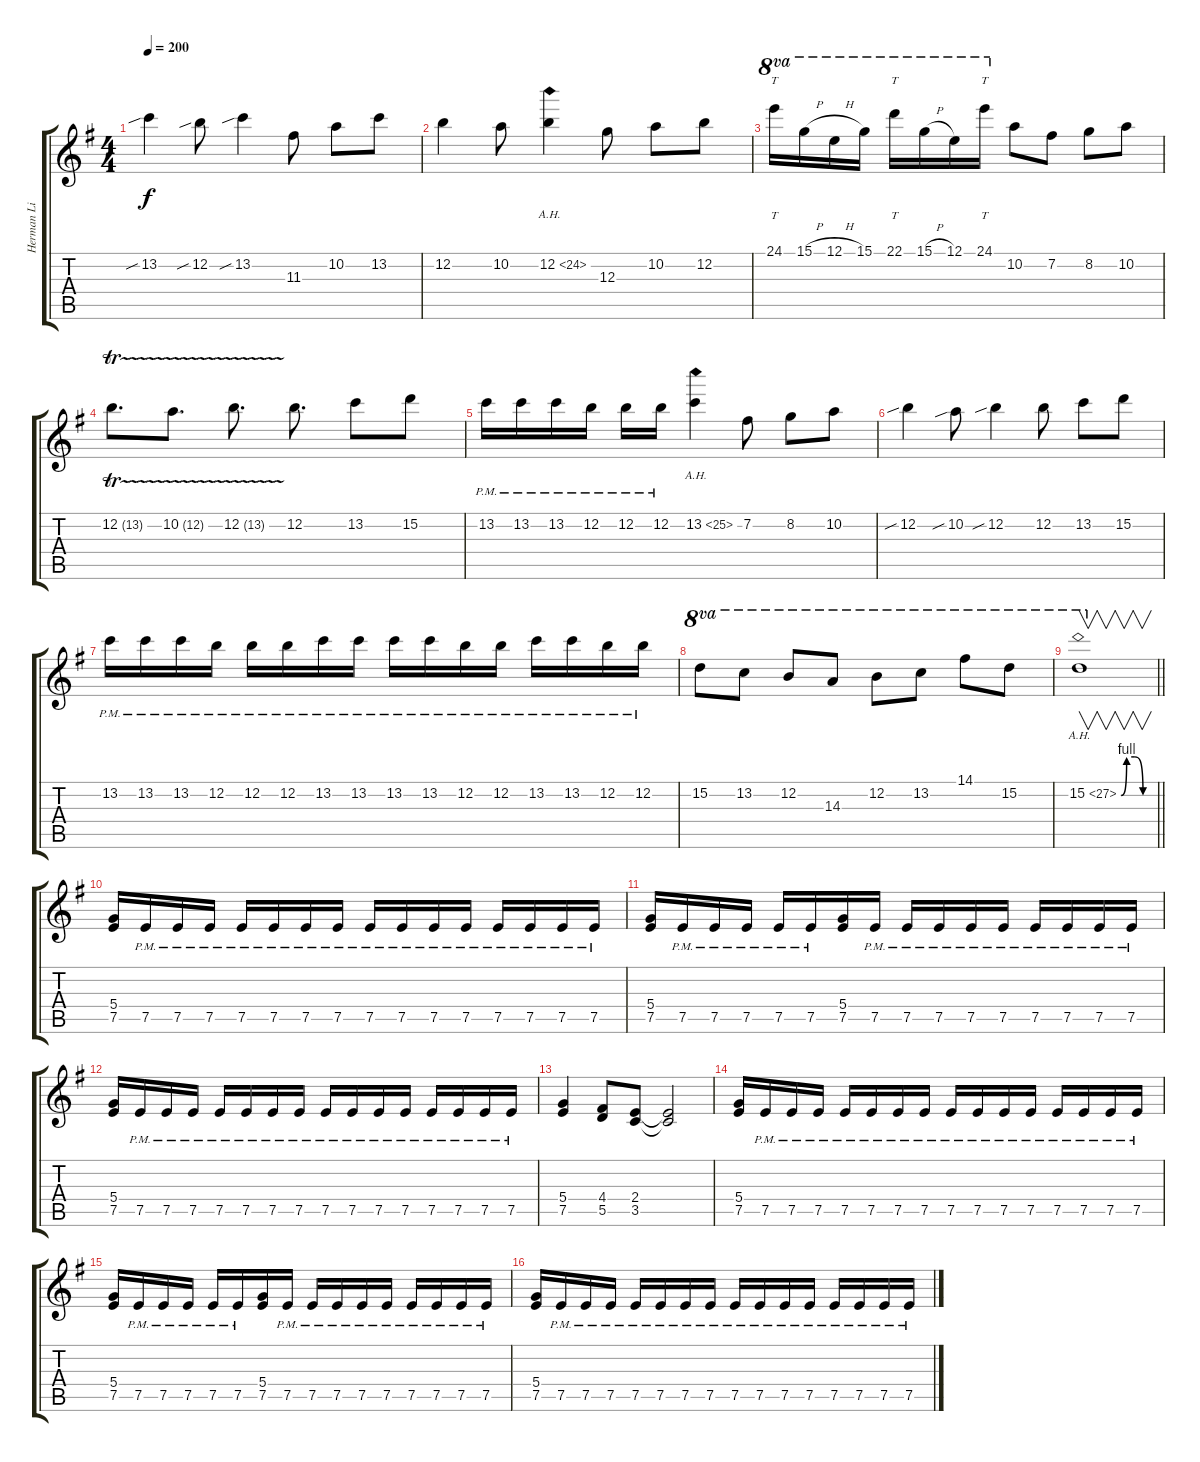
\track ("Herman Li" "Herman Li") {instrument distortionguitar}
\staff {score tabs}
\tuning (E4 B3 G3 D3 A2 E2) {hide}
\ts (4 4)
\tempo 200
\clef g2
\ks g
13.2{sib}.4{dy f} 12.2{sib}.8 13.2{sib}.4 11.3.8 10.2.8 13.2.8 |
12.2.4 10.2.8 12.2{ah 12}.4 12.3.8 10.2.8 12.2.8 |
24.1.16{tt ot 8va} 15.1{h}.16{ot 8va} 12.1{h}.16{ot 8va} 15.1.16{ot 8va} 22.1.16{tt ot 8va} 15.1{h}.16{ot 8va} 12.1.16{ot 8va} 24.1.16{tt ot 8va} 10.2.8 7.2.8 8.2.8 10.2.8 |
12.2{tr (13 32)}.8{d} 10.2{tr (12 32)}.8{d} 12.2{tr (13 32)}.8{d} 12.2.8{d} 13.2.8 15.2.8 |
13.2{pm}.16 13.2{pm}.16 13.2{pm}.16 12.2{pm}.16 12.2{pm}.16 12.2{pm}.16 13.2{ah 12}.4 7.2.8 8.2.8 10.2.8 |
12.2{sib}.4 10.2{sib}.8 12.2{sib}.4 12.2.8 13.2.8 15.2.8 |
13.2{pm}.16 13.2{pm}.16 13.2{pm}.16 12.2{pm}.16 12.2{pm}.16 12.2{pm}.16 13.2{pm}.16 13.2{pm}.16 13.2{pm}.16 13.2{pm}.16 12.2{pm}.16 12.2{pm}.16 13.2{pm}.16 13.2{pm}.16 12.2{pm}.16 12.2{pm}.16 |
15.2.8{ot 8va} 13.2.8{ot 8va} 12.2.8{ot 8va} 14.3.8{ot 8va} 12.2.8{ot 8va} 13.2.8{ot 8va} 14.1.8{ot 8va} 15.2.8{ot 8va} |
\barLineRight lightlight
15.2{be (custom 0 0 10 4 25 4 40 0 60 0) ah 12}.1{v ot 8va} |
(5.4 7.5).16 7.5{pm}.16 7.5{pm}.16 7.5{pm}.16 7.5{pm}.16 7.5{pm}.16 7.5{pm}.16 7.5{pm}.16 7.5{pm}.16 7.5{pm}.16 7.5{pm}.16 7.5{pm}.16 7.5{pm}.16 7.5{pm}.16 7.5{pm}.16 7.5{pm}.16 |
(5.4 7.5).16 7.5{pm}.16 7.5{pm}.16 7.5{pm}.16 7.5{pm}.16 7.5{pm}.16 (5.4 7.5).16 7.5{pm}.16 7.5{pm}.16 7.5{pm}.16 7.5{pm}.16 7.5{pm}.16 7.5{pm}.16 7.5{pm}.16 7.5{pm}.16 7.5{pm}.16 |
(5.4 7.5).16 7.5{pm}.16 7.5{pm}.16 7.5{pm}.16 7.5{pm}.16 7.5{pm}.16 7.5{pm}.16 7.5{pm}.16 7.5{pm}.16 7.5{pm}.16 7.5{pm}.16 7.5{pm}.16 7.5{pm}.16 7.5{pm}.16 7.5{pm}.16 7.5{pm}.16 |
(5.4 7.5).4 (4.4 5.5).8 (2.4 3.5).8 (2.4{t} 3.5{t}).2 |
(5.4 7.5).16 7.5{pm}.16 7.5{pm}.16 7.5{pm}.16 7.5{pm}.16 7.5{pm}.16 7.5{pm}.16 7.5{pm}.16 7.5{pm}.16 7.5{pm}.16 7.5{pm}.16 7.5{pm}.16 7.5{pm}.16 7.5{pm}.16 7.5{pm}.16 7.5{pm}.16 |
(5.4 7.5).16 7.5{pm}.16 7.5{pm}.16 7.5{pm}.16 7.5{pm}.16 7.5{pm}.16 (5.4 7.5).16 7.5{pm}.16 7.5{pm}.16 7.5{pm}.16 7.5{pm}.16 7.5{pm}.16 7.5{pm}.16 7.5{pm}.16 7.5{pm}.16 7.5{pm}.16 |
(5.4 7.5).16 7.5{pm}.16 7.5{pm}.16 7.5{pm}.16 7.5{pm}.16 7.5{pm}.16 7.5{pm}.16 7.5{pm}.16 7.5{pm}.16 7.5{pm}.16 7.5{pm}.16 7.5{pm}.16 7.5{pm}.16 7.5{pm}.16 7.5{pm}.16 7.5{pm}.16
